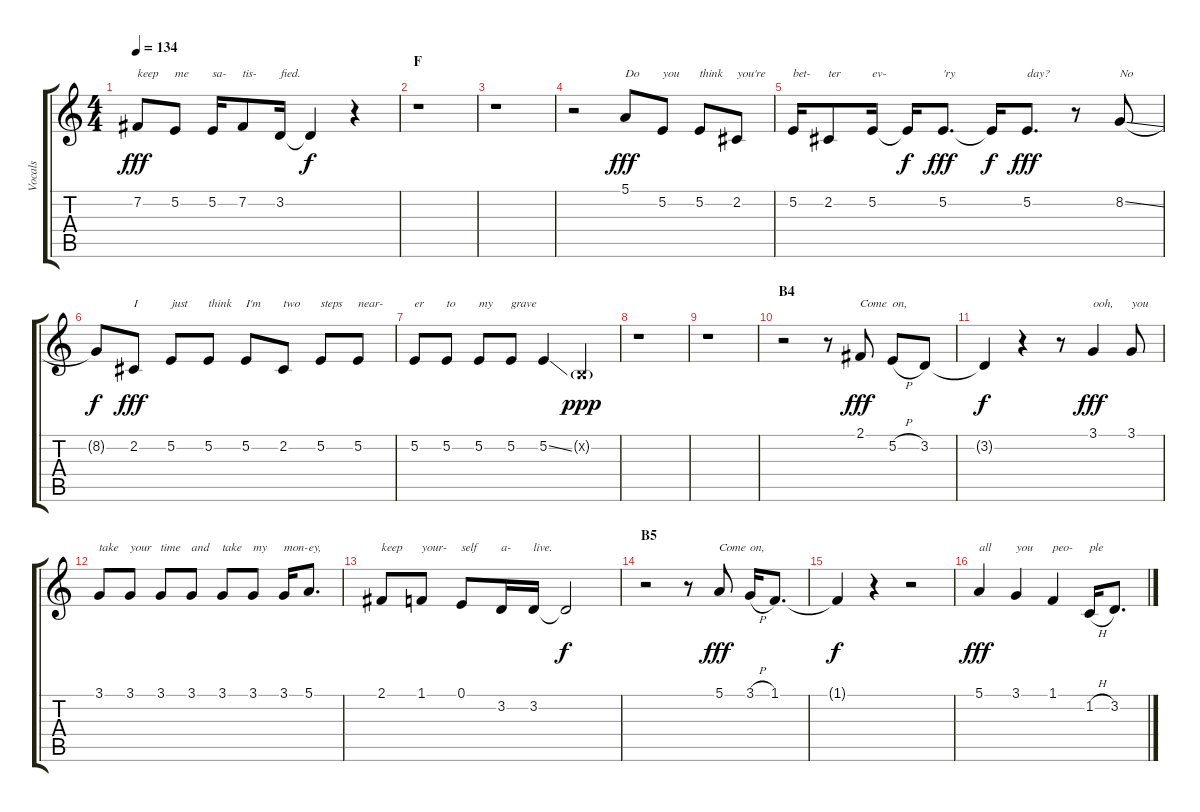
\track ("Vocals" "Vocals") {instrument lead6voice}
\staff {score tabs}
\tuning (E4 B3 G3 D3 A2 E2) {hide}
\ts (4 4)
\tempo 134
\clef g2
\ks c
7.2.8{txt "keep" dy fff} 5.2.8{txt "me"} 5.2.16{txt "sa-"} 7.2.8{txt "tis-"} 3.2.16{txt "fied."} 3.2{t}.4{dy f} r.4 |
\section ("" "F")
r.1 |
r.1 |
r.2 5.1.8{txt "Do" dy fff} 5.2.8{txt "you"} 5.2.8{txt "think"} 2.2.8{txt "you're"} |
5.2.16{txt "bet-"} 2.2.8{txt "ter"} 5.2.16{txt "ev-"} 5.2{t}.16{dy f} 5.2.8{d txt "'ry" dy fff} 5.2{t}.16{dy f} 5.2.8{d txt "day?" dy fff} r.8 8.2{ss}.8{txt "No"} |
8.2{t}.8{dy f} 2.2.8{txt "I" dy fff} 5.2.8{txt "just"} 5.2.8{txt "think"} 5.2.8{txt "I'm"} 2.2.8{txt "two"} 5.2.8{txt "steps"} 5.2.8{txt "near-"} |
5.2.8{txt "er"} 5.2.8{txt "to"} 5.2.8{txt "my"} 5.2.8{txt "grave"} 5.2{ss}.4 0.2{g x}.4{dy ppp} |
r.1 |
r.1 |
\section ("" "B4")
r.2 r.8 2.1.8{txt "Come" dy fff} 5.2{h}.8{txt "on,"} 3.2.8 |
3.2{t}.4{dy f} r.4 r.8 3.1.4{txt "ooh," dy fff} 3.1.8{txt "you"} |
3.1.8{txt "take"} 3.1.8{txt "your"} 3.1.8{txt "time"} 3.1.8{txt "and"} 3.1.8{txt "take"} 3.1.8{txt "my"} 3.1.16{txt "mon-"} 5.1.8{d txt "ey,"} |
2.1.8{txt "keep"} 1.1.8{txt "your-"} 0.1.8{txt "self"} 3.2.16{txt "a-"} 3.2.16{txt "live."} 3.2{t}.2{dy f} |
\section ("" "B5")
r.2 r.8 5.1.8{txt "Come" dy fff} 3.1{h}.16{txt "on,"} 1.1.8{d} |
1.1{t}.4{dy f} r.4 r.2 |
5.1.4{txt "all" dy fff} 3.1.4{txt "you"} 1.1.4{txt "peo-"} 1.2{h}.16{txt "ple"} 3.2.8{d}
